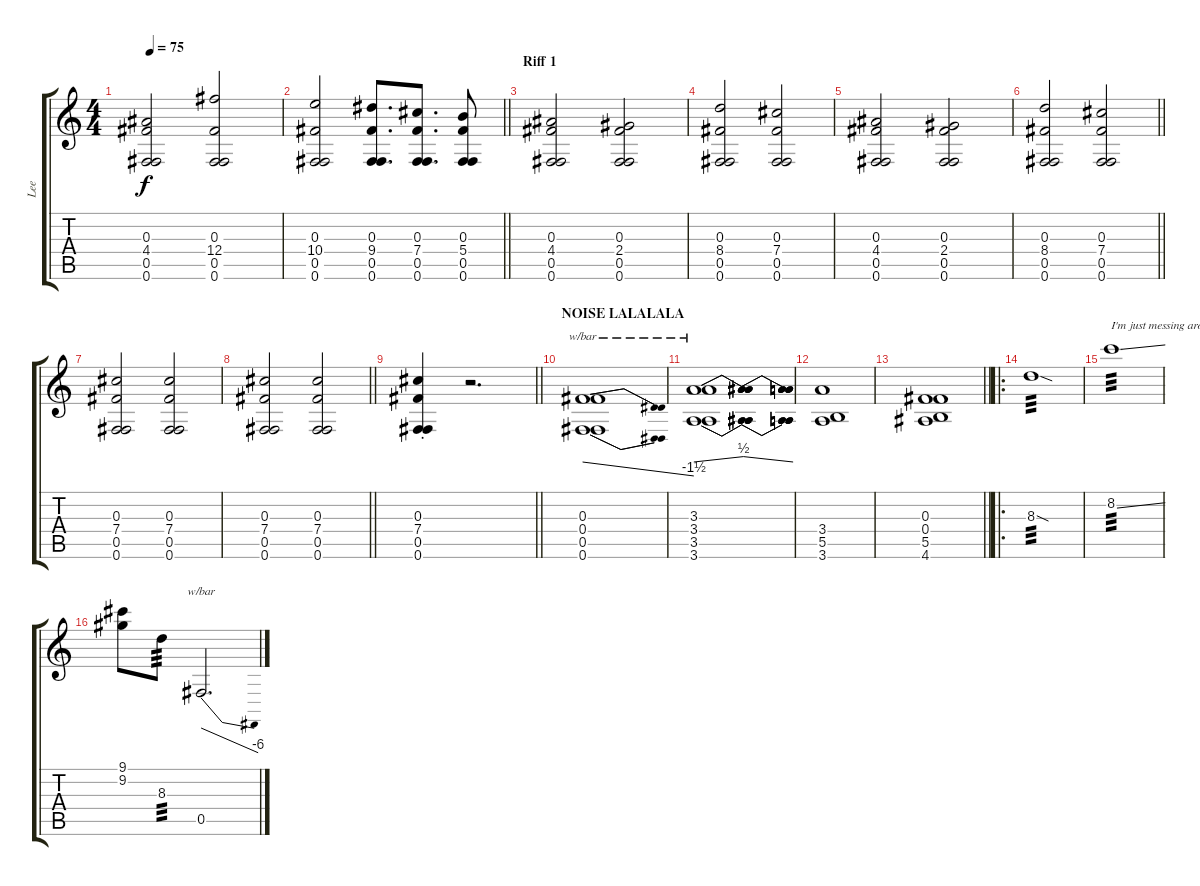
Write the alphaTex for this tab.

\track ("Lee" "Lee") {instrument overdrivenguitar}
\staff {score tabs}
\tuning (B3 E4 Gb3 Gb3 Gb2 Gb2) {hide}
\ts (4 4)
\tempo 75
\clef g2
\ks c
(0.3 4.4 0.5 0.6).2{dy f} (0.3 12.4 0.5 0.6).2 |
\barLineRight lightlight
(0.3 10.4 0.5 0.6).2 (0.3 9.4 0.5 0.6).8{d} (0.3 7.4 0.5 0.6).8{d} (0.3 5.4 0.5 0.6).8 |
\section ("" "Riff 1")
(0.3 4.4 0.5 0.6).2 (0.3 2.4 0.5 0.6).2 |
(0.3 8.4 0.5 0.6).2 (0.3 7.4 0.5 0.6).2 |
(0.3 4.4 0.5 0.6).2 (0.3 2.4 0.5 0.6).2 |
\barLineRight lightlight
(0.3 8.4 0.5 0.6).2 (0.3 7.4 0.5 0.6).2 |
(0.3 7.4 0.5 0.6).2 (0.3 7.4 0.5 0.6).2 |
\barLineRight lightlight
(0.3 7.4 0.5 0.6).2 (0.3 7.4 0.5 0.6).2 |
\barLineRight lightlight
(0.3{st} 7.4{st} 0.5{st} 0.6{st}).4 r.2{d} |
\section ("" "NOISE LALALALA")
(0.3 0.4 0.5 0.6).1{tbe (dive default 0 0 60 -6)} |
(3.3 3.4 3.5 3.6).1{tbe (dip default 0 0 30 2 60 0)} |
(3.4 5.5 3.6).1 |
\barLineRight lightlight
(0.3 0.4 5.5 4.6).1 |
\ro
8.3{sod}.1{tp 3} |
8.2{ss}.1{txt "I'm just messing around here really" tp 3} |
(9.1 9.2).8 8.3.8{tp 3} 0.5.2{d tbe (dive default 0 0 60 -24)}
